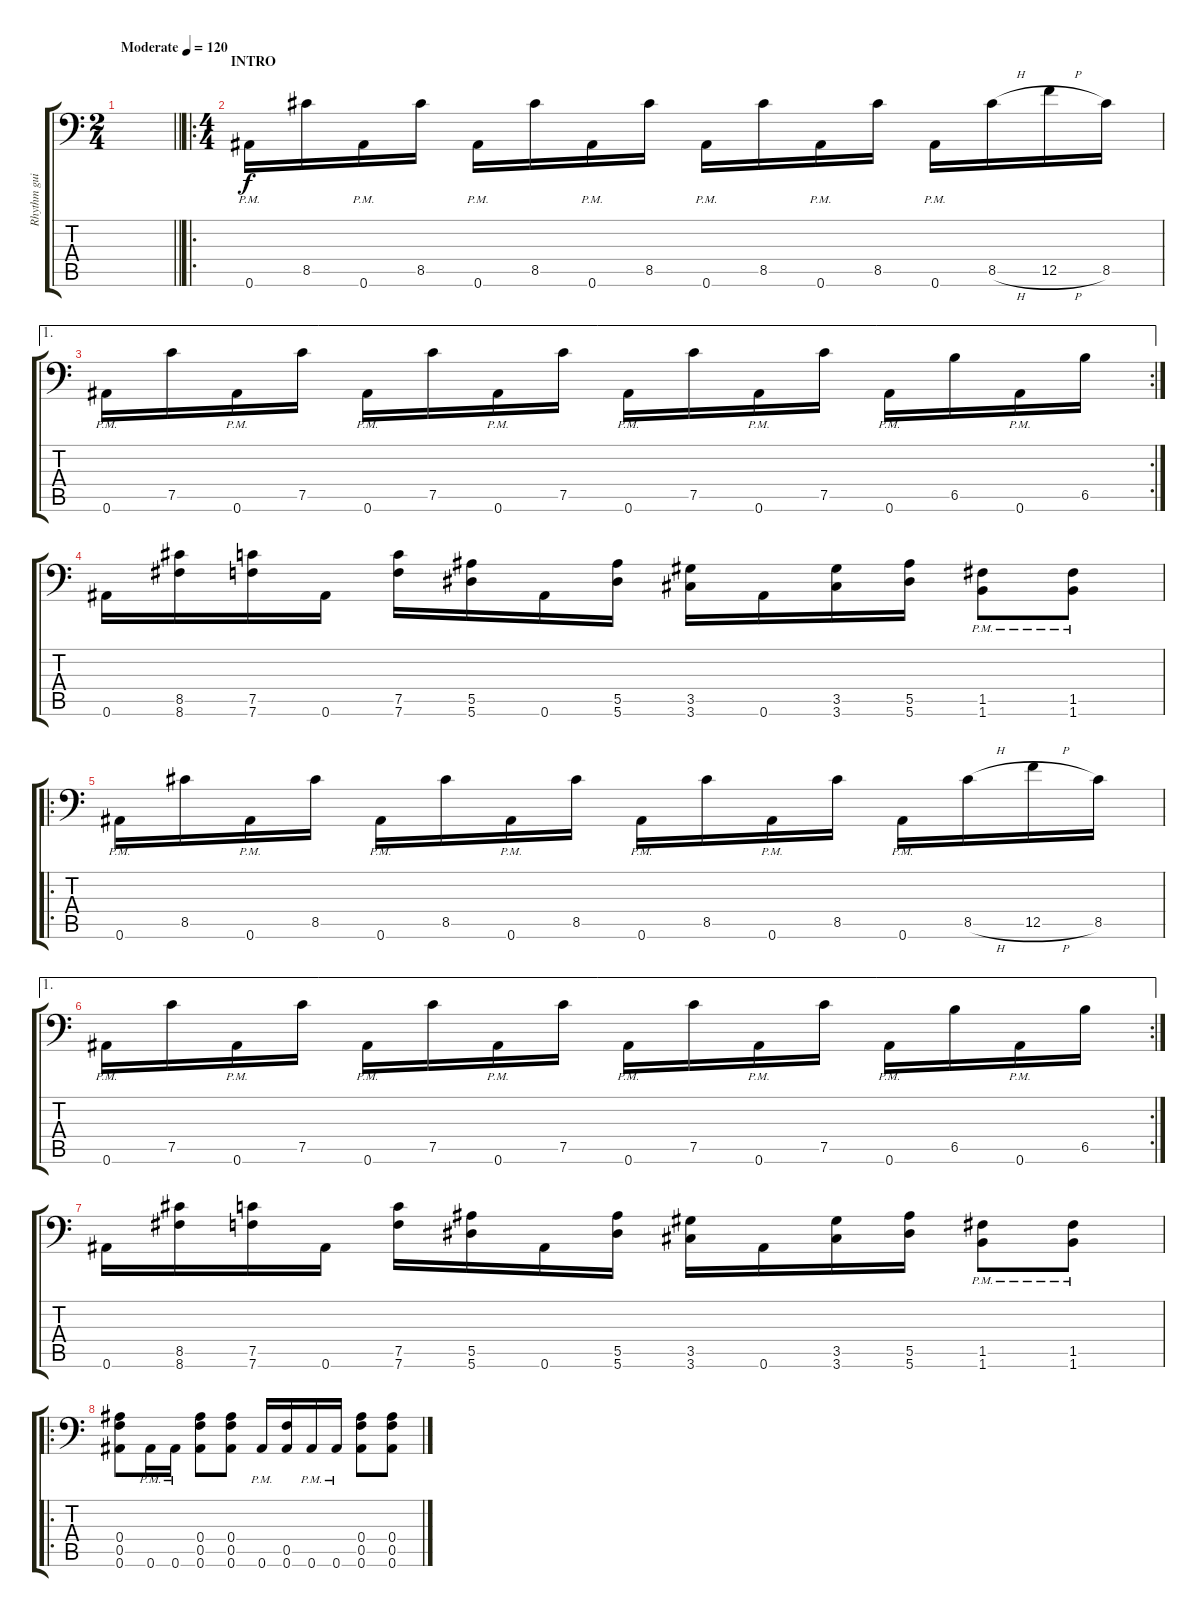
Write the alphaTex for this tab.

\track ("Rhythm guitar" "Rhythm gui") {instrument distortionguitar}
\staff {score tabs}
\tuning (C4 G3 Eb3 Bb2 F2 Bb1) {hide}
\ts (2 4)
\tempo (120 "Moderate")
\clef f4
\barLineRight lightlight
\ks c
|
\ro
\ts (4 4)
\section ("" "INTRO")
0.6{pm}.16 8.5.16 0.6{pm}.16 8.5.16 0.6{pm}.16 8.5.16 0.6{pm}.16 8.5.16 0.6{pm}.16 8.5.16 0.6{pm}.16 8.5.16 0.6{pm}.16 8.5{h}.16 12.5{h}.16 8.5.16 |
\ae 1
\rc 2
0.6{pm}.16 7.5.16 0.6{pm}.16 7.5.16 0.6{pm}.16 7.5.16 0.6{pm}.16 7.5.16 0.6{pm}.16 7.5.16 0.6{pm}.16 7.5.16 0.6{pm}.16 6.5.16 0.6{pm}.16 6.5.16 |
0.6.16 (8.5 8.6).16 (7.5 7.6).16 0.6.16 (7.5 7.6).16 (5.5 5.6).16 0.6.16 (5.5 5.6).16 (3.5 3.6).16 0.6.16 (3.5 3.6).16 (5.5 5.6).16 (1.5{pm} 1.6{pm}).8 (1.5{pm} 1.6{pm}).8 |
\ro
0.6{pm}.16 8.5.16 0.6{pm}.16 8.5.16 0.6{pm}.16 8.5.16 0.6{pm}.16 8.5.16 0.6{pm}.16 8.5.16 0.6{pm}.16 8.5.16 0.6{pm}.16 8.5{h}.16 12.5{h}.16 8.5.16 |
\ae 1
\rc 2
0.6{pm}.16 7.5.16 0.6{pm}.16 7.5.16 0.6{pm}.16 7.5.16 0.6{pm}.16 7.5.16 0.6{pm}.16 7.5.16 0.6{pm}.16 7.5.16 0.6{pm}.16 6.5.16 0.6{pm}.16 6.5.16 |
0.6.16 (8.5 8.6).16 (7.5 7.6).16 0.6.16 (7.5 7.6).16 (5.5 5.6).16 0.6.16 (5.5 5.6).16 (3.5 3.6).16 0.6.16 (3.5 3.6).16 (5.5 5.6).16 (1.5{pm} 1.6{pm}).8 (1.5{pm} 1.6{pm}).8 |
\ro
(0.4 0.5 0.6).8 0.6{pm}.16 0.6{pm}.16 (0.4 0.5 0.6).8 (0.4 0.5 0.6).8 0.6{pm}.16 (0.5 0.6).16 0.6{pm}.16 0.6{pm}.16 (0.4 0.5 0.6).8 (0.4 0.5 0.6).8
